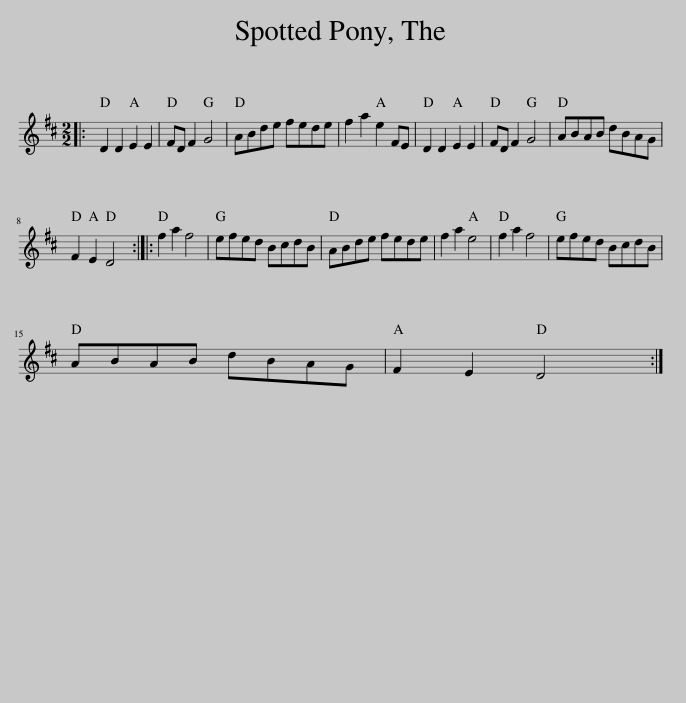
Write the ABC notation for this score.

X:1
L:1/8
M:2/2
I:linebreak $
K:D
V:1 treble
V:1
|: D2 D2 E2 E2 | FD F2 G4 | ABde fede | f2 a2 e2 FE | D2 D2 E2 E2 | %5
 FD F2 G4 | ABAB dBAG |$ F2 E2 D4 :: f2 a2 f4 | efed BcdB | %10
 ABde fede | f2 a2 e4 | f2 a2 f4 | efed BcdB |$ ABAB dBAG | %15
 F2 E2 D4 :| %16
